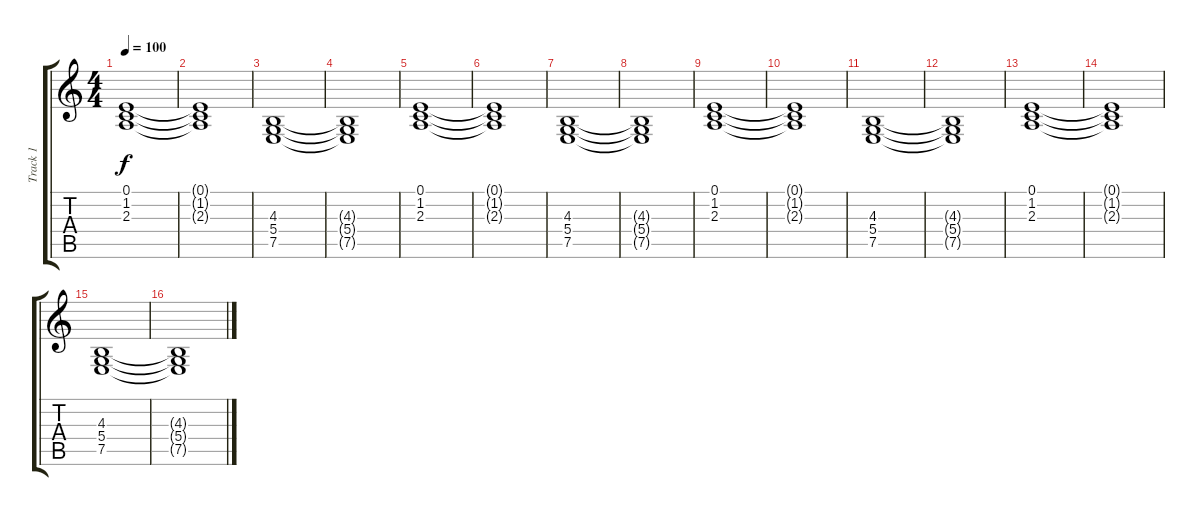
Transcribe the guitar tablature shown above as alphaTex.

\track ("Track 1" "Track 1") {instrument stringensemble1}
\staff {score tabs}
\tuning (E4 B3 G3 D3 A2 E2) {hide}
\ts (4 4)
\tempo 100
\clef g2
\ks c
(0.1 1.2 2.3).1{dy f instrument stringensemble1} |
(0.1{t} 1.2{t} 2.3{t}).1 |
(4.3 5.4 7.5).1 |
(4.3{t} 5.4{t} 7.5{t}).1 |
(0.1 1.2 2.3).1 |
(0.1{t} 1.2{t} 2.3{t}).1 |
(4.3 5.4 7.5).1 |
(4.3{t} 5.4{t} 7.5{t}).1 |
(0.1 1.2 2.3).1 |
(0.1{t} 1.2{t} 2.3{t}).1 |
(4.3 5.4 7.5).1 |
(4.3{t} 5.4{t} 7.5{t}).1 |
(0.1 1.2 2.3).1 |
(0.1{t} 1.2{t} 2.3{t}).1 |
(4.3 5.4 7.5).1 |
(4.3{t} 5.4{t} 7.5{t}).1
